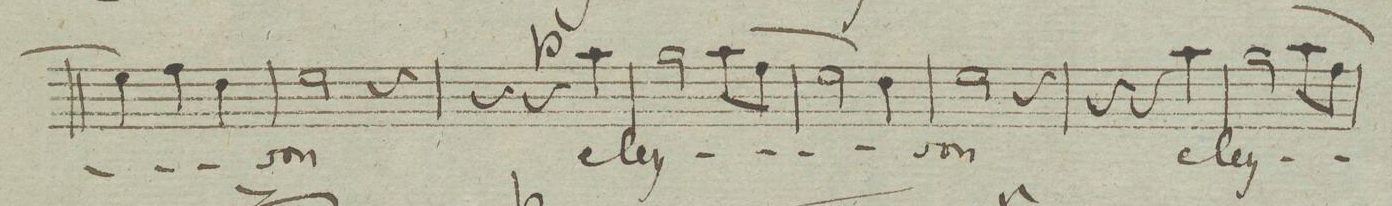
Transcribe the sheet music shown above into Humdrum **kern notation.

**kern	**text	**dynam
*I"Soprano. Tutti.	*	*
*clefC1	*	*
*k[]	*	*
*M3/4	*	*
4cc\]	.	.
4dd\	.	.
4b\	.	.
=113	=113	=113
2cc\	-son	.
4r	.	.
=114	=114	=114
4r	.	.
4r	.	p
4ff\	e-	.
=115	=115	=115
2ee\	-ley-	.
(8ff\L	.	.
8dd\J	.	.
=116	=116	=116
2cc\)	.	.
4b\	.	.
=117	=117	=117
2cc\	-son	.
4r	.	.
=118	=118	=118
4r	.	.
4r	.	.
4ff\	e-	.
=119	=119	=119
2ee\	-ley-	.
(8ff\L	.	.
8dd\J)	.	.
=120	=120	=120
*-	*-	*-
